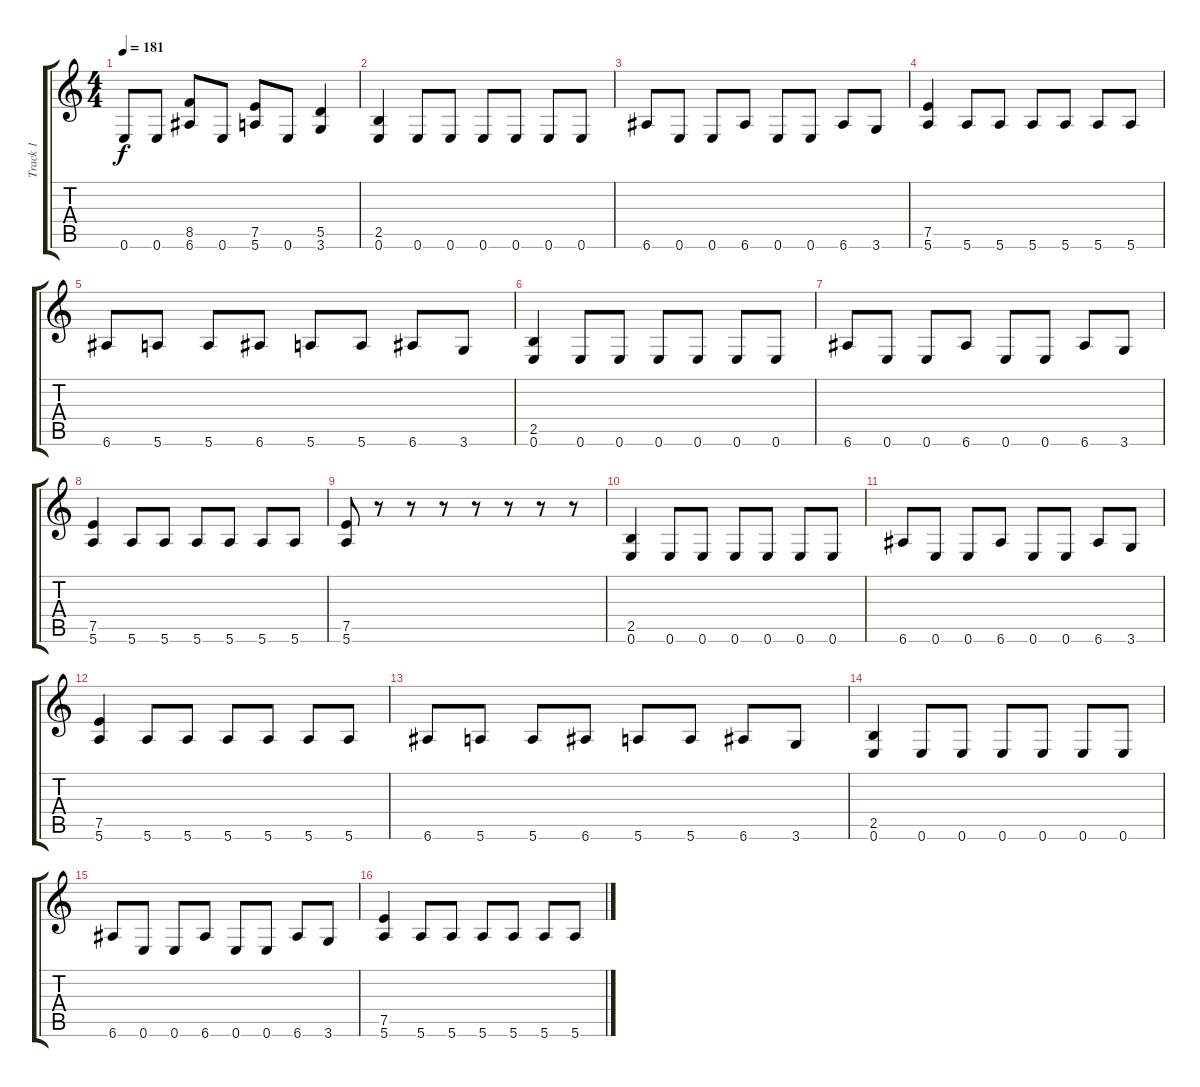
\track ("Track 1" "Track 1") {instrument overdrivenguitar}
\staff {score tabs}
\tuning (E4 B3 G3 D3 A2 E2) {hide}
\ts (4 4)
\tempo 181
\clef g2
\ks c
0.6.8{dy f} 0.6.8 (8.5 6.6).8 0.6.8 (7.5 5.6).8 0.6.8 (5.5 3.6).4 |
(2.5 0.6).4 0.6.8 0.6.8 0.6.8 0.6.8 0.6.8 0.6.8 |
6.6.8 0.6.8 0.6.8 6.6.8 0.6.8 0.6.8 6.6.8 3.6.8 |
(7.5 5.6).4 5.6.8 5.6.8 5.6.8 5.6.8 5.6.8 5.6.8 |
6.6.8 5.6.8 5.6.8 6.6.8 5.6.8 5.6.8 6.6.8 3.6.8 |
(2.5 0.6).4 0.6.8 0.6.8 0.6.8 0.6.8 0.6.8 0.6.8 |
6.6.8 0.6.8 0.6.8 6.6.8 0.6.8 0.6.8 6.6.8 3.6.8 |
(7.5 5.6).4 5.6.8 5.6.8 5.6.8 5.6.8 5.6.8 5.6.8 |
(7.5 5.6).8 r.8 r.8 r.8 r.8 r.8 r.8 r.8 |
(2.5 0.6).4 0.6.8 0.6.8 0.6.8 0.6.8 0.6.8 0.6.8 |
6.6.8 0.6.8 0.6.8 6.6.8 0.6.8 0.6.8 6.6.8 3.6.8 |
(7.5 5.6).4 5.6.8 5.6.8 5.6.8 5.6.8 5.6.8 5.6.8 |
6.6.8 5.6.8 5.6.8 6.6.8 5.6.8 5.6.8 6.6.8 3.6.8 |
(2.5 0.6).4 0.6.8 0.6.8 0.6.8 0.6.8 0.6.8 0.6.8 |
6.6.8 0.6.8 0.6.8 6.6.8 0.6.8 0.6.8 6.6.8 3.6.8 |
(7.5 5.6).4 5.6.8 5.6.8 5.6.8 5.6.8 5.6.8 5.6.8
